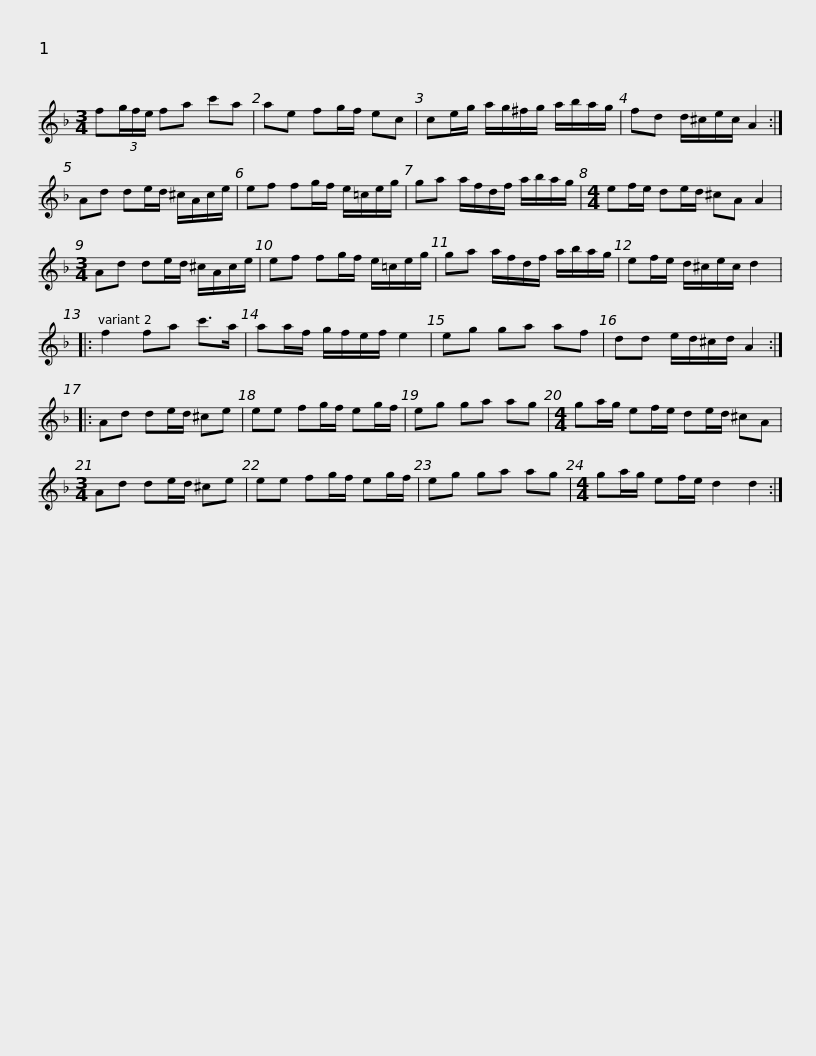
X:1
L:1/8
M:3/4
I:linebreak $
K:Dmin
V:1 treble
V:1
 f(3g/f/e/ fa c'a | ae fg/f/ ec | ce/g/ a/g/^f/g/ a/b/a/g/ | fd d/^c/e/c/ A2 :| Ad de/d/ ^c/A/c/e/ |$ %5
 ef fg/f/ e/=c/e/g/ | ga a/f/d/f/ a/b/a/g/ |[M:4/4] ef/e/ de/d/ ^cA A2 |[M:3/4] Ad de/d/ ^c/A/c/e/ |$ ef fg/f/ e/=c/e/g/ | %10
 ga a/f/d/f/ a/b/a/g/ | ef/e/ d/^c/e/c/ d2 |: f2 fa c'>a | aa/f/ g/f/e/f/ e2 |$ eg ga af | %15
 dd e/d/^c/d/ A2 :: Ad de/d/ ^ce | ee fg/f/ eg/f/ | eg ga ag |$[M:4/4] ga/g/ ef/e/ de/d/ ^cA | %20
[M:3/4] Ad de/d/ ^ce | ee fg/f/ eg/f/ | eg ga ag |[M:4/4] ga/g/ ef/e/ d2 d2 :| %24
